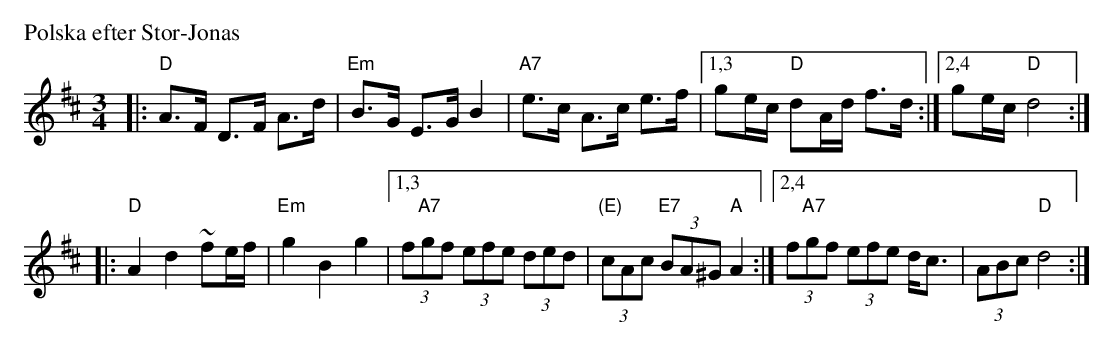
X:1
P: Polska efter Stor-Jonas
M: 3/4
L: 1/8
K: D
|: "D"A>F D>F A>d | "Em"B>G E>G B2 | "A7"e>c A>c e>f |1,3 ge/c/ "D"dA/d/ f>d \
                                                    :|2,4 ge/c/ "D"d4 :|
|: "D"A2 d2 ~fe/f/ | "Em"g2 B2 g2 |1,3 (3f"A7"gf (3efe (3ded | "(E)"(3cAc "E7"(3BA^G "A"A2 \
                                 :|2,4 (3f"A7"gf (3efe d<c | (3ABc "D"d4 :|
